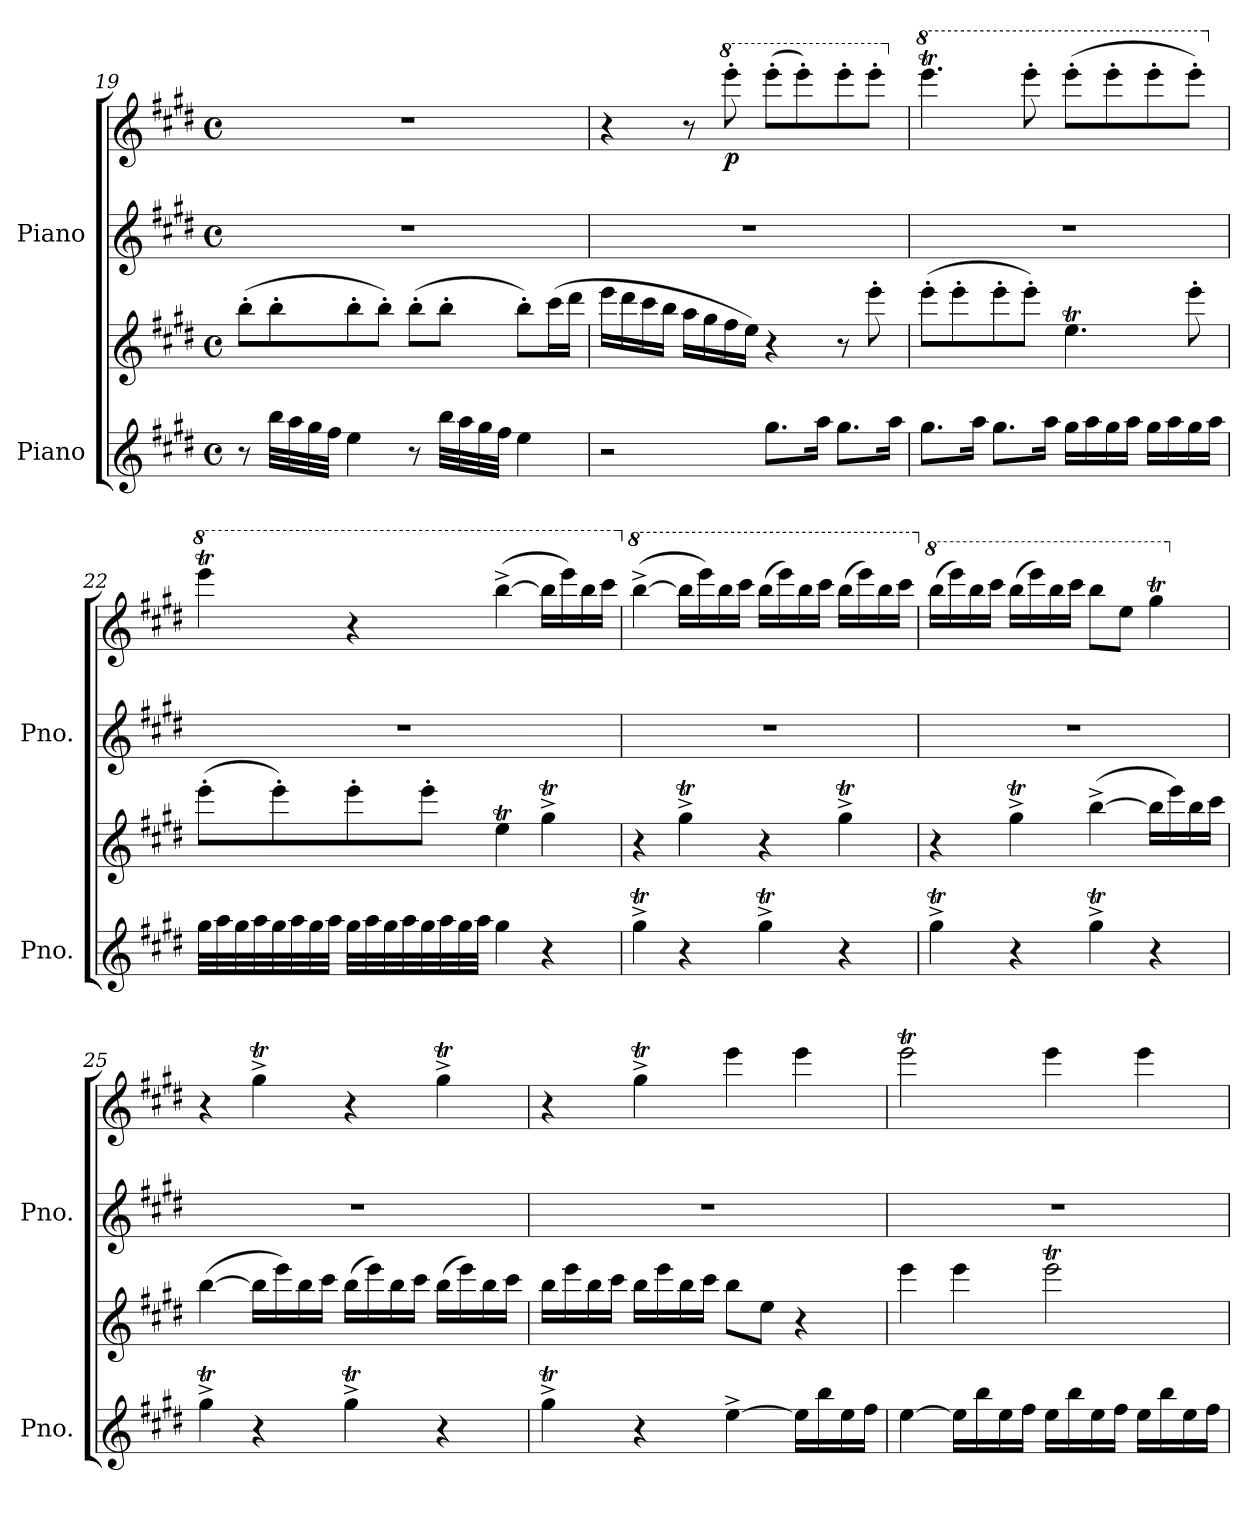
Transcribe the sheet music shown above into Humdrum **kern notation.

**kern	**kern	**kern	**kern	**dynam
*part2	*part2	*part1	*part1	*part1
*staff4	*staff3	*staff2	*staff1	*staff1/2
*I"Piano	*	*I"Piano	*	*
*I'Pno.	*	*I'Pno.	*	*
*clefG2	*clefG2	*clefG2	*clefG2	*
*k[f#c#g#d#]	*k[f#c#g#d#]	*k[f#c#g#d#]	*k[f#c#g#d#]	*
*M4/4	*M4/4	*M4/4	*M4/4	*
*met(c)	*met(c)	*met(c)	*met(c)	*
=19	=19	=19	=19	=19
8r	(>8bb'\L	1r	1r	.
32bb\LLL	8bb'\	.	.	.
32aa\	.	.	.	.
32gg#\	.	.	.	.
32ff#\JJJ	.	.	.	.
4ee\	8bb'\	.	.	.
.	8bb'\J)	.	.	.
8r	(>8bb'\L	.	.	.
32bb\LLL	8bb'\J	.	.	.
32aa\	.	.	.	.
32gg#\	.	.	.	.
32ff#\JJJ	.	.	.	.
4ee\	8bb'\L)	.	.	.
.	(>16ccc#\L	.	.	.
.	16ddd#\JJ	.	.	.
!!LO:PB:g=z
=20	=20	=20	=20	=20
2r	16eee\LL	1r	4r	.
.	16ddd#\	.	.	.
.	16ccc#\	.	.	.
.	16bb\JJ	.	.	.
.	16aa\LL	.	8r	.
.	16gg#\	.	.	.
*	*	*	*8va	*
!	!	!	!	!LO:DY:b
.	16ff#\	.	8eeee'\	p
.	16ee\JJ)	.	.	.
8.gg#\L	4r	.	(>8eeee'\L	.
.	.	.	8eeee'\)	.
16aa\Jk	.	.	.	.
8.gg#\L	8r	.	8eeee'\	.
.	8eee'\	.	8eeee'\J	.
16aa\Jk	.	.	.	.
=21	=21	=21	=21	=21
*	*	*	*X8va	*
*	*	*	*8va	*
8.gg#\L	(>8eee'\L	1r	4.eeeeT\	.
.	8eee'\	.	.	.
16aa\Jk	.	.	.	.
8.gg#\L	8eee'\	.	.	.
.	8eee'\J)	.	8eeee'\	.
16aa\Jk	.	.	.	.
16gg#\LL	4.eeT\	.	(>8eeee'\L	.
16aa\	.	.	.	.
16gg#\	.	.	8eeee'\	.
16aa\JJ	.	.	.	.
16gg#\LL	.	.	8eeee'\	.
16aa\	.	.	.	.
16gg#\	8eee'\	.	8eeee'\J)	.
16aa\JJ	.	.	.	.
!!LO:LB:g=z
=22	=22	=22	=22	=22
*	*	*	*X8va	*
*	*	*	*8va	*
32gg#\LLL	(>8eee'\L	1r	4eeeeT\	.
32aa\	.	.	.	.
32gg#\	.	.	.	.
32aa\	.	.	.	.
32gg#\	8eee'\)	.	.	.
32aa\	.	.	.	.
32gg#\	.	.	.	.
32aa\JJJ	.	.	.	.
32gg#\LLL	8eee'\	.	4r	.
32aa\	.	.	.	.
32gg#\	.	.	.	.
32aa\	.	.	.	.
32gg#\	8eee'\J	.	.	.
32aa\	.	.	.	.
32gg#\	.	.	.	.
32aa\JJJ	.	.	.	.
4gg#\	4eeT\	.	(>[4bbb^\	.
4r	4gg#t^\	.	16bbb\LL]	.
.	.	.	16eeee\)	.
.	.	.	16bbb\	.
.	.	.	16cccc#\JJ	.
=23	=23	=23	=23	=23
*	*	*	*X8va	*
*	*	*	*8va	*
4gg#t^\	4r	1r	(>[4bbb^\	.
4r	4gg#t^\	.	16bbb\LL]	.
.	.	.	16eeee\)	.
.	.	.	16bbb\	.
.	.	.	16cccc#\JJ	.
4gg#t^\	4r	.	(>16bbb\LL	.
.	.	.	16eeee\)	.
.	.	.	16bbb\	.
.	.	.	16cccc#\JJ	.
4r	4gg#t^\	.	(>16bbb\LL	.
.	.	.	16eeee\)	.
.	.	.	16bbb\	.
.	.	.	16cccc#\JJ	.
!!LO:PB:g=z
=24	=24	=24	=24	=24
*	*	*	*X8va	*
*	*	*	*8va	*
4gg#t^\	4r	1r	(>16bbb\LL	.
.	.	.	16eeee\)	.
.	.	.	16bbb\	.
.	.	.	16cccc#\JJ	.
4r	4gg#t^\	.	(>16bbb\LL	.
.	.	.	16eeee\)	.
.	.	.	16bbb\	.
.	.	.	16cccc#\JJ	.
4gg#t^\	(>[4bb^\	.	8bbb\L	.
.	.	.	8eee\J	.
4r	16bb\LL]	.	4ggg#t\	.
.	16eee\)	.	.	.
.	16bb\	.	.	.
.	16ccc#\JJ	.	.	.
=25	=25	=25	=25	=25
*	*	*	*X8va	*
4gg#t^\	(>[4bb\	1r	4r	.
4r	16bb\LL]	.	4gg#t^\	.
.	16eee\)	.	.	.
.	16bb\	.	.	.
.	16ccc#\JJ	.	.	.
4gg#t^\	(>16bb\LL	.	4r	.
.	16eee\)	.	.	.
.	16bb\	.	.	.
.	16ccc#\JJ	.	.	.
4r	(>16bb\LL	.	4gg#t^\	.
.	16eee\)	.	.	.
.	16bb\	.	.	.
.	16ccc#\JJ	.	.	.
!!LO:LB:g=z
=26	=26	=26	=26	=26
4gg#t^\	16bb\LL	1r	4r	.
.	16eee\	.	.	.
.	16bb\	.	.	.
.	16ccc#\JJ	.	.	.
4r	16bb\LL	.	4gg#t^\	.
.	16eee\	.	.	.
.	16bb\	.	.	.
.	16ccc#\JJ	.	.	.
[4ee^\	8bb\L	.	4eee\	.
.	8ee\J	.	.	.
16ee\LL]	4r	.	4eee\	.
16bb\	.	.	.	.
16ee\	.	.	.	.
16ff#\JJ	.	.	.	.
=27	=27	=27	=27	=27
[4ee\	4eee\	1r	2eeeT\	.
16ee\LL]	4eee\	.	.	.
16bb\	.	.	.	.
16ee\	.	.	.	.
16ff#\JJ	.	.	.	.
16ee\LL	2eeeT\	.	4eee\	.
16bb\	.	.	.	.
16ee\	.	.	.	.
16ff#\JJ	.	.	.	.
16ee\LL	.	.	4eee\	.
16bb\	.	.	.	.
16ee\	.	.	.	.
16ff#\JJ	.	.	.	.
=	=	=	=	=
*-	*-	*-	*-	*-
